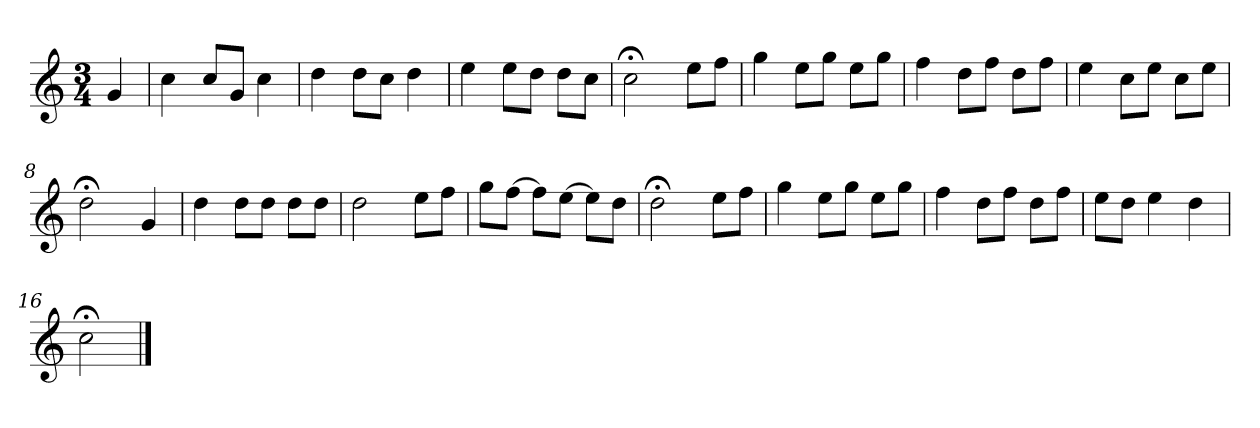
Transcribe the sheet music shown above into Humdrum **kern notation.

**kern
*part1
*staff1
*k[]
*C:
*M3/4
*MM120
=
4g
=1
4cc
8ccL
8gJ
4cc
=2
4dd
8ddL
8ccJ
4dd
=3
4ee
8eeL
8ddJ
8ddL
8ccJ
=4
2cc;<
8eeL
8ffJ
=5
4gg
8eeL
8ggJ
8eeL
8ggJ
=6
4ff
8ddL
8ffJ
8ddL
8ffJ
=7
4ee
8ccL
8eeJ
8ccL
8eeJ
=8
2dd;<
4g
=9
4dd
8ddL
8ddJ
8ddL
8ddJ
=10
2dd
8eeL
8ffJ
=11
8ggL
[8ffJ
8ffL]
[8eeJ
8eeL]
8ddJ
=12
2dd;<
8eeL
8ffJ
=13
4gg
8eeL
8ggJ
8eeL
8ggJ
=14
4ff
8ddL
8ffJ
8ddL
8ffJ
=15
8eeL
8ddJ
4ee
4dd
=16
2cc;<
==
*-
